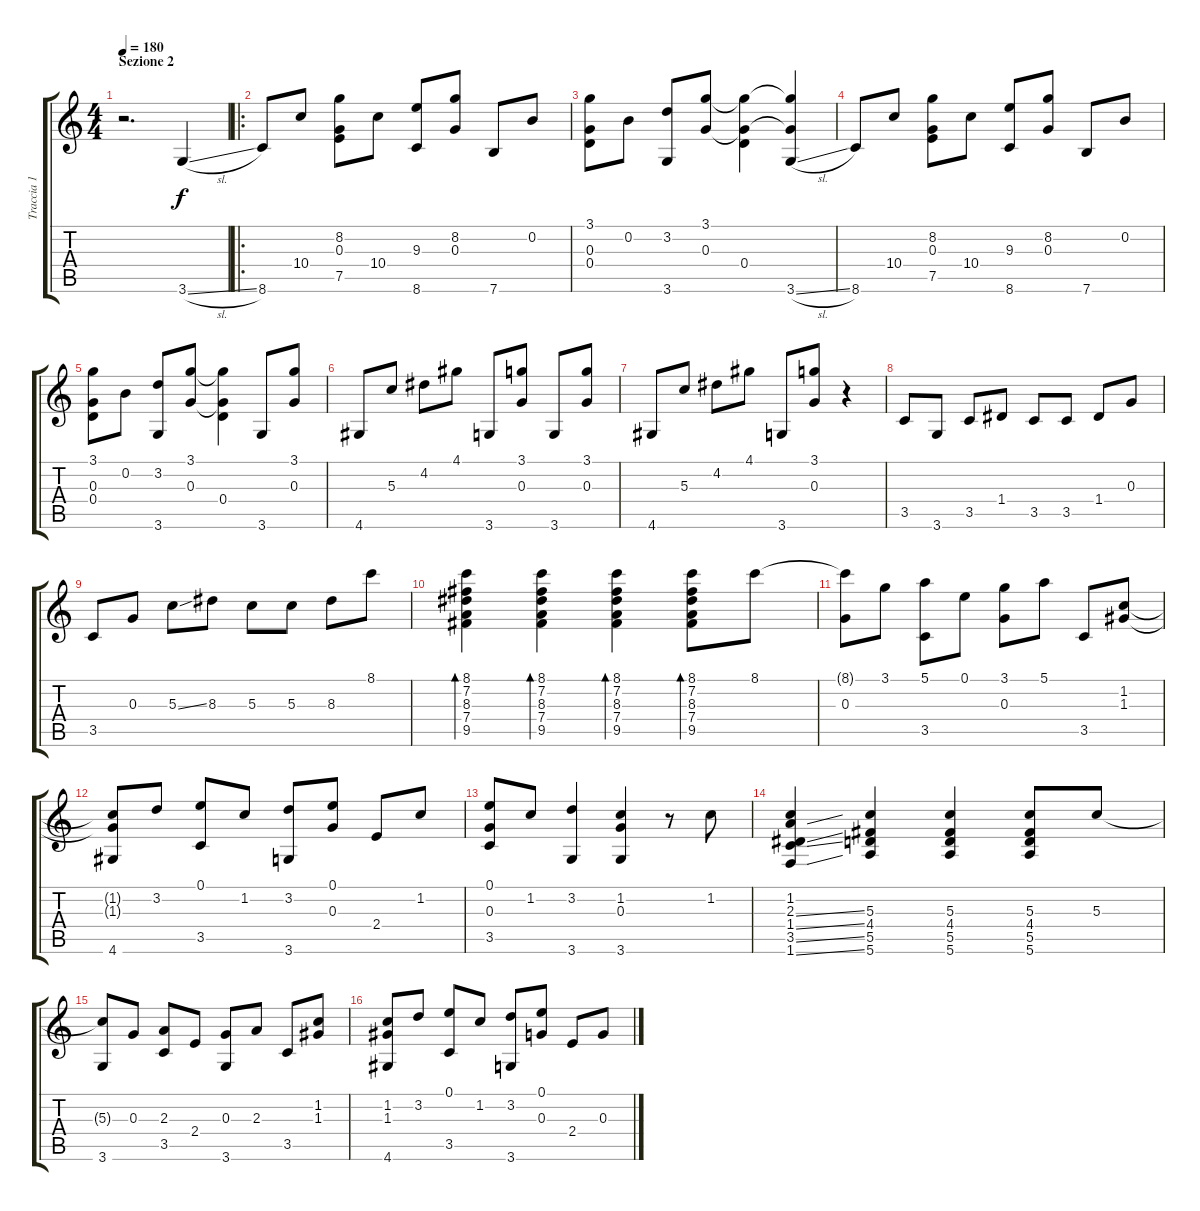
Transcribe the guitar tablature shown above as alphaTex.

\track ("Traccia 1" "Traccia 1") {instrument acousticguitarsteel}
\staff {score tabs}
\tuning (E4 B3 G3 D3 A2 E2) {hide}
\ts (4 4)
\section ("" "Sezione 2")
\tempo 180
\clef g2
\ks c
r.2{d dy f instrument acousticguitarsteel} 3.6{sl}.4 |
\ro
8.6.8 10.4.8 (8.2 0.3 7.5).8 10.4.8 (9.3 8.6).8 (8.2 0.3).8 7.6.8 0.2.8 |
(3.1 0.3 0.4).8 0.2.8 (3.2 3.6).8 (3.1 0.3).8 (3.1{t} 0.3{t} 0.4).4 (3.1{t} 0.3{t} 3.6{sl}).4 |
8.6.8 10.4.8 (8.2 0.3 7.5).8 10.4.8 (9.3 8.6).8 (8.2 0.3).8 7.6.8 0.2.8 |
(3.1 0.3 0.4).8 0.2.8 (3.2 3.6).8 (3.1 0.3).8 (3.1{t} 0.3{t} 0.4).4 3.6.8 (3.1 0.3).8 |
4.6.8 5.3.8 4.2.8 4.1.8 3.6.8 (3.1 0.3).8 3.6.8 (3.1 0.3).8 |
4.6.8 5.3.8 4.2.8 4.1.8 3.6.8 (3.1 0.3).8 r.4 |
3.5.8 3.6.8 3.5.8 1.4.8 3.5.8 3.5.8 1.4.8 0.3.8 |
3.5.8 0.3.8 5.3{ss}.8 8.3.8 5.3.8 5.3.8 8.3.8 8.1.8 |
(8.1 7.2 8.3 7.4 9.5).4{bd 60} (8.1 7.2 8.3 7.4 9.5).4{bd 60} (8.1 7.2 8.3 7.4 9.5).4{bd 60} (8.1 7.2 8.3 7.4 9.5).8{bd 60} 8.1.8 |
(8.1{t} 0.3).8 3.1.8 (5.1 3.5).8 0.1.8 (3.1 0.3).8 5.1.8 3.5.8 (1.2 1.3).8 |
(1.2{t} 1.3{t} 4.6).8 3.2.8 (0.1 3.5).8 1.2.8 (3.2 3.6).8 (0.1 0.3).8 2.4.8 1.2.8 |
(0.1 0.3 3.5).8 1.2.8 (3.2 3.6).4 (1.2 0.3 3.6).4 r.8 1.2.8 |
(1.2 2.3{ss} 1.4{ss} 3.5{ss} 1.6{ss}).4 (5.3 4.4 5.5 5.6).4 (5.3 4.4 5.5 5.6).4 (5.3 4.4 5.5 5.6).8 5.3.8 |
(5.3{t} 3.6).8 0.3.8 (2.3 3.5).8 2.4.8 (0.3 3.6).8 2.3.8 3.5.8 (1.2 1.3).8 |
(1.2 1.3 4.6).8 3.2.8 (0.1 3.5).8 1.2.8 (3.2 3.6).8 (0.1 0.3).8 2.4.8 0.3.8
